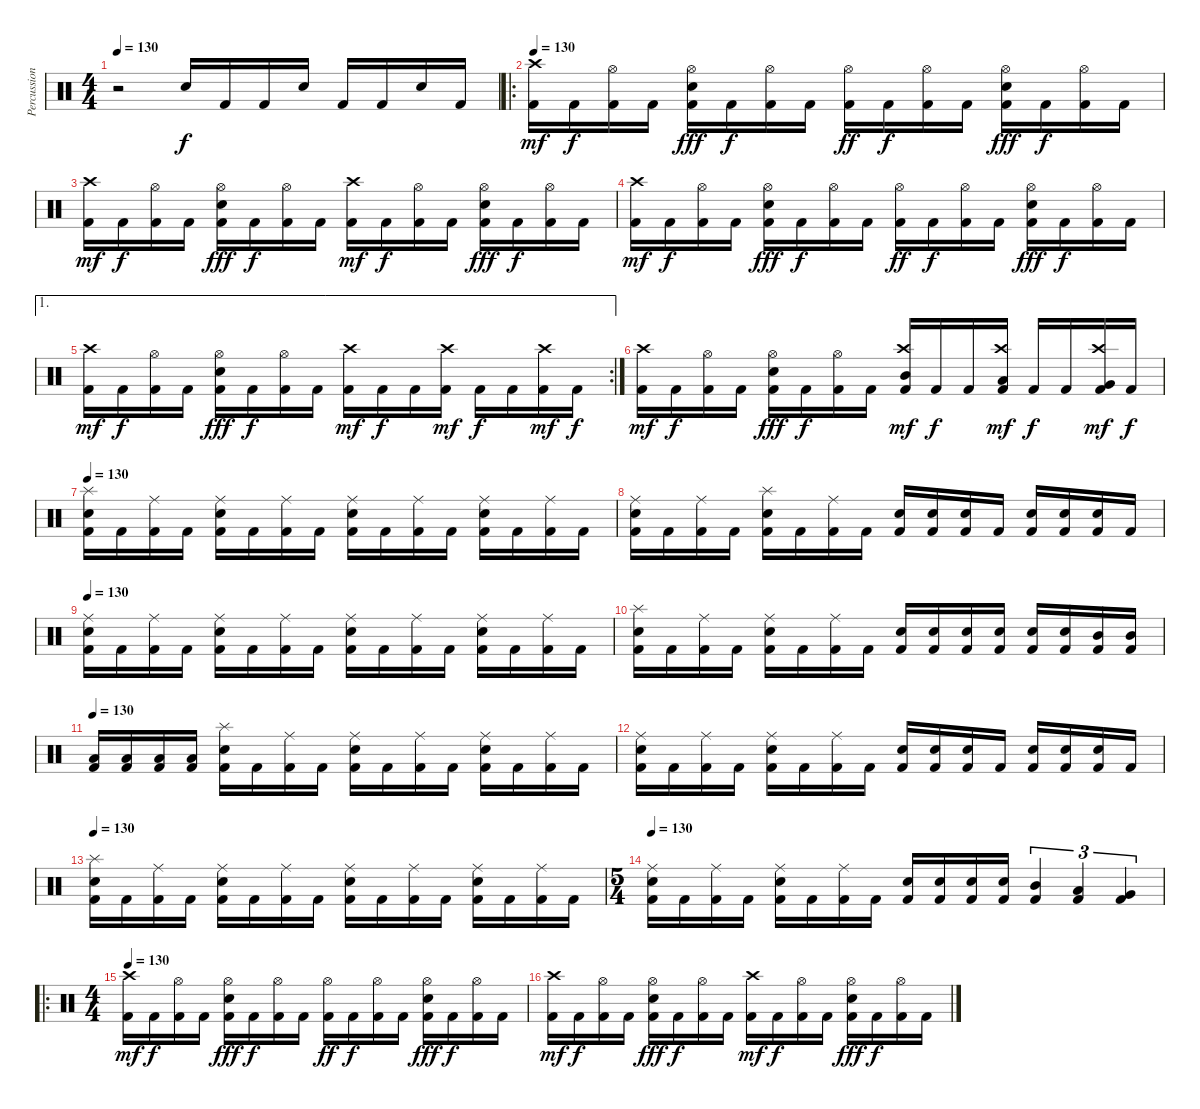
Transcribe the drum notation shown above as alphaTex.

\track ("Percussion" "Percussion") {instrument percussion}
\staff {score}
\articulation defaults
\ts (4 4)
\tempo 130
\clef neutral
\ks c
r.2{dy f} "Snare (hit) 2".16 "Kick (hit) 2".16 "Kick (hit) 2".16 "Snare (hit) 2".16 "Kick (hit) 2".16 "Kick (hit) 2".16 "Snare (hit) 2".16 "Kick (hit) 2".16 |
\ro
\tempo 130
("Crash high (hit)" "Kick (hit) 2").16{dy mf} "Kick (hit) 2".16{dy f} ("Hi-Hat (open)" "Kick (hit) 2").16 "Kick (hit) 2".16 ("Hi-Hat (open)" "Snare (hit) 2" "Kick (hit) 2").16{dy fff} "Kick (hit) 2".16{dy f} ("Hi-Hat (open)" "Kick (hit) 2").16 "Kick (hit) 2".16 ("Hi-Hat (open)" "Kick (hit) 2").16{dy ff} "Kick (hit) 2".16{dy f} ("Hi-Hat (open)" "Kick (hit) 2").16 "Kick (hit) 2".16 ("Hi-Hat (open)" "Snare (hit) 2" "Kick (hit) 2").16{dy fff} "Kick (hit) 2".16{dy f} ("Hi-Hat (open)" "Kick (hit) 2").16 "Kick (hit) 2".16 |
("Crash high (hit)" "Kick (hit) 2").16{dy mf} "Kick (hit) 2".16{dy f} ("Hi-Hat (open)" "Kick (hit) 2").16 "Kick (hit) 2".16 ("Hi-Hat (open)" "Snare (hit) 2" "Kick (hit) 2").16{dy fff} "Kick (hit) 2".16{dy f} ("Hi-Hat (open)" "Kick (hit) 2").16 "Kick (hit) 2".16 ("Crash high (hit)" "Kick (hit) 2").16{dy mf} "Kick (hit) 2".16{dy f} ("Hi-Hat (open)" "Kick (hit) 2").16 "Kick (hit) 2".16 ("Hi-Hat (open)" "Snare (hit) 2" "Kick (hit) 2").16{dy fff} "Kick (hit) 2".16{dy f} ("Hi-Hat (open)" "Kick (hit) 2").16 "Kick (hit) 2".16 |
("Crash high (hit)" "Kick (hit) 2").16{dy mf} "Kick (hit) 2".16{dy f} ("Hi-Hat (open)" "Kick (hit) 2").16 "Kick (hit) 2".16 ("Hi-Hat (open)" "Snare (hit) 2" "Kick (hit) 2").16{dy fff} "Kick (hit) 2".16{dy f} ("Hi-Hat (open)" "Kick (hit) 2").16 "Kick (hit) 2".16 ("Hi-Hat (open)" "Kick (hit) 2").16{dy ff} "Kick (hit) 2".16{dy f} ("Hi-Hat (open)" "Kick (hit) 2").16 "Kick (hit) 2".16 ("Hi-Hat (open)" "Snare (hit) 2" "Kick (hit) 2").16{dy fff} "Kick (hit) 2".16{dy f} ("Hi-Hat (open)" "Kick (hit) 2").16 "Kick (hit) 2".16 |
\ae 1
\rc 2
("Crash high (hit)" "Kick (hit) 2").16{dy mf} "Kick (hit) 2".16{dy f} ("Hi-Hat (open)" "Kick (hit) 2").16 "Kick (hit) 2".16 ("Hi-Hat (open)" "Snare (hit) 2" "Kick (hit) 2").16{dy fff} "Kick (hit) 2".16{dy f} ("Hi-Hat (open)" "Kick (hit) 2").16 "Kick (hit) 2".16 ("Crash high (hit)" "Kick (hit) 2").16{dy mf} "Kick (hit) 2".16{dy f} "Kick (hit) 2".16 ("Crash high (hit)" "Kick (hit) 2").16{dy mf} "Kick (hit) 2".16{dy f} "Kick (hit) 2".16 ("Crash high (hit)" "Kick (hit) 2").16{dy mf} "Kick (hit) 2".16{dy f} |
("Crash high (hit)" "Kick (hit) 2").16{dy mf} "Kick (hit) 2".16{dy f} ("Hi-Hat (open)" "Kick (hit) 2").16 "Kick (hit) 2".16 ("Hi-Hat (open)" "Snare (hit) 2" "Kick (hit) 2").16{dy fff} "Kick (hit) 2".16{dy f} ("Hi-Hat (open)" "Kick (hit) 2").16 "Kick (hit) 2".16 ("Crash high (hit)" "Mid Tom (hit)" "Kick (hit) 2").16{dy mf} "Kick (hit) 2".16{dy f} "Kick (hit) 2".16 ("Crash high (hit)" "Low Tom (hit)" "Kick (hit) 2").16{dy mf} "Kick (hit) 2".16{dy f} "Kick (hit) 2".16 ("Crash high (hit)" "Very Low Tom (hit)" "Kick (hit) 2").16{dy mf} "Kick (hit) 2".16{dy f} |
\tempo 130
("Splash (hit)" "Snare (hit) 2" "Kick (hit) 2").16 "Kick (hit) 2".16 ("Ride (middle)" "Kick (hit) 2").16 "Kick (hit) 2".16 ("Ride (middle)" "Snare (hit) 2" "Kick (hit) 2").16 "Kick (hit) 2".16 ("Ride (middle)" "Kick (hit) 2").16 "Kick (hit) 2".16 ("Ride (middle)" "Snare (hit) 2" "Kick (hit) 2").16 "Kick (hit) 2".16 ("Ride (middle)" "Kick (hit) 2").16 "Kick (hit) 2".16 ("Ride (middle)" "Snare (hit) 2" "Kick (hit) 2").16 "Kick (hit) 2".16 ("Ride (middle)" "Kick (hit) 2").16 "Kick (hit) 2".16 |
("Ride (middle)" "Snare (hit) 2" "Kick (hit) 2").16 "Kick (hit) 2".16 ("Ride (middle)" "Kick (hit) 2").16 "Kick (hit) 2".16 ("Splash (hit)" "Snare (hit) 2" "Kick (hit) 2").16 "Kick (hit) 2".16 ("Ride (middle)" "Kick (hit) 2").16 "Kick (hit) 2".16 ("Snare (hit) 2" "Kick (hit) 2").16 ("Snare (hit) 2" "Kick (hit) 2").16 ("Snare (hit) 2" "Kick (hit) 2").16 "Kick (hit) 2".16 ("Snare (hit) 2" "Kick (hit) 2").16 ("Snare (hit) 2" "Kick (hit) 2").16 ("Snare (hit) 2" "Kick (hit) 2").16 "Kick (hit) 2".16 |
\tempo 130
("Ride (middle)" "Snare (hit) 2" "Kick (hit) 2").16 "Kick (hit) 2".16 ("Ride (middle)" "Kick (hit) 2").16 "Kick (hit) 2".16 ("Ride (middle)" "Snare (hit) 2" "Kick (hit) 2").16 "Kick (hit) 2".16 ("Ride (middle)" "Kick (hit) 2").16 "Kick (hit) 2".16 ("Ride (middle)" "Snare (hit) 2" "Kick (hit) 2").16 "Kick (hit) 2".16 ("Ride (middle)" "Kick (hit) 2").16 "Kick (hit) 2".16 ("Ride (middle)" "Snare (hit) 2" "Kick (hit) 2").16 "Kick (hit) 2".16 ("Ride (middle)" "Kick (hit) 2").16 "Kick (hit) 2".16 |
("Splash (hit)" "Snare (hit) 2" "Kick (hit) 2").16 "Kick (hit) 2".16 ("Ride (middle)" "Kick (hit) 2").16 "Kick (hit) 2".16 ("Ride (middle)" "Snare (hit) 2" "Kick (hit) 2").16 "Kick (hit) 2".16 ("Ride (middle)" "Kick (hit) 2").16 "Kick (hit) 2".16 ("Snare (hit) 2" "Kick (hit) 2").16 ("Snare (hit) 2" "Kick (hit) 2").16 ("Snare (hit) 2" "Kick (hit) 2").16 ("Snare (hit) 2" "Kick (hit) 2").16 ("Snare (hit) 2" "Kick (hit) 2").16 ("Snare (hit) 2" "Kick (hit) 2").16 ("Mid Tom (hit)" "Kick (hit) 2").16 ("Mid Tom (hit)" "Kick (hit) 2").16 |
\tempo 130
("Low Tom (hit)" "Kick (hit) 2").16 ("Low Tom (hit)" "Kick (hit) 2").16 ("Low Tom (hit)" "Kick (hit) 2").16 ("Low Tom (hit)" "Kick (hit) 2").16 ("Splash (hit)" "Snare (hit) 2" "Kick (hit) 2").16 "Kick (hit) 2".16 ("Ride (middle)" "Kick (hit) 2").16 "Kick (hit) 2".16 ("Ride (middle)" "Snare (hit) 2" "Kick (hit) 2").16 "Kick (hit) 2".16 ("Ride (middle)" "Kick (hit) 2").16 "Kick (hit) 2".16 ("Ride (middle)" "Snare (hit) 2" "Kick (hit) 2").16 "Kick (hit) 2".16 ("Ride (middle)" "Kick (hit) 2").16 "Kick (hit) 2".16 |
("Ride (middle)" "Snare (hit) 2" "Kick (hit) 2").16 "Kick (hit) 2".16 ("Ride (middle)" "Kick (hit) 2").16 "Kick (hit) 2".16 ("Ride (middle)" "Snare (hit) 2" "Kick (hit) 2").16 "Kick (hit) 2".16 ("Ride (middle)" "Kick (hit) 2").16 "Kick (hit) 2".16 ("Snare (hit) 2" "Kick (hit) 2").16 ("Snare (hit) 2" "Kick (hit) 2").16 ("Snare (hit) 2" "Kick (hit) 2").16 "Kick (hit) 2".16 ("Snare (hit) 2" "Kick (hit) 2").16 ("Snare (hit) 2" "Kick (hit) 2").16 ("Snare (hit) 2" "Kick (hit) 2").16 "Kick (hit) 2".16 |
\tempo 130
("Splash (hit)" "Snare (hit) 2" "Kick (hit) 2").16 "Kick (hit) 2".16 ("Ride (middle)" "Kick (hit) 2").16 "Kick (hit) 2".16 ("Ride (middle)" "Snare (hit) 2" "Kick (hit) 2").16 "Kick (hit) 2".16 ("Ride (middle)" "Kick (hit) 2").16 "Kick (hit) 2".16 ("Ride (middle)" "Snare (hit) 2" "Kick (hit) 2").16 "Kick (hit) 2".16 ("Ride (middle)" "Kick (hit) 2").16 "Kick (hit) 2".16 ("Ride (middle)" "Snare (hit) 2" "Kick (hit) 2").16 "Kick (hit) 2".16 ("Ride (middle)" "Kick (hit) 2").16 "Kick (hit) 2".16 |
\ts (5 4)
\tempo 130
("Ride (middle)" "Snare (hit) 2" "Kick (hit) 2").16 "Kick (hit) 2".16 ("Ride (middle)" "Kick (hit) 2").16 "Kick (hit) 2".16 ("Ride (middle)" "Snare (hit) 2" "Kick (hit) 2").16 "Kick (hit) 2".16 ("Ride (middle)" "Kick (hit) 2").16 "Kick (hit) 2".16 ("Snare (hit) 2" "Kick (hit) 2").16 ("Snare (hit) 2" "Kick (hit) 2").16 ("Snare (hit) 2" "Kick (hit) 2").16 ("Snare (hit) 2" "Kick (hit) 2").16 ("Mid Tom (hit)" "Kick (hit) 2").4{tu (3 2)} ("Low Tom (hit)" "Kick (hit) 2").4{tu (3 2)} ("Very Low Tom (hit)" "Kick (hit) 2").4{tu (3 2)} |
\ro
\ts (4 4)
\tempo 130
("Crash high (hit)" "Kick (hit) 2").16{dy mf} "Kick (hit) 2".16{dy f} ("Hi-Hat (open)" "Kick (hit) 2").16 "Kick (hit) 2".16 ("Hi-Hat (open)" "Snare (hit) 2" "Kick (hit) 2").16{dy fff} "Kick (hit) 2".16{dy f} ("Hi-Hat (open)" "Kick (hit) 2").16 "Kick (hit) 2".16 ("Hi-Hat (open)" "Kick (hit) 2").16{dy ff} "Kick (hit) 2".16{dy f} ("Hi-Hat (open)" "Kick (hit) 2").16 "Kick (hit) 2".16 ("Hi-Hat (open)" "Snare (hit) 2" "Kick (hit) 2").16{dy fff} "Kick (hit) 2".16{dy f} ("Hi-Hat (open)" "Kick (hit) 2").16 "Kick (hit) 2".16 |
("Crash high (hit)" "Kick (hit) 2").16{dy mf} "Kick (hit) 2".16{dy f} ("Hi-Hat (open)" "Kick (hit) 2").16 "Kick (hit) 2".16 ("Hi-Hat (open)" "Snare (hit) 2" "Kick (hit) 2").16{dy fff} "Kick (hit) 2".16{dy f} ("Hi-Hat (open)" "Kick (hit) 2").16 "Kick (hit) 2".16 ("Crash high (hit)" "Kick (hit) 2").16{dy mf} "Kick (hit) 2".16{dy f} ("Hi-Hat (open)" "Kick (hit) 2").16 "Kick (hit) 2".16 ("Hi-Hat (open)" "Snare (hit) 2" "Kick (hit) 2").16{dy fff} "Kick (hit) 2".16{dy f} ("Hi-Hat (open)" "Kick (hit) 2").16 "Kick (hit) 2".16
